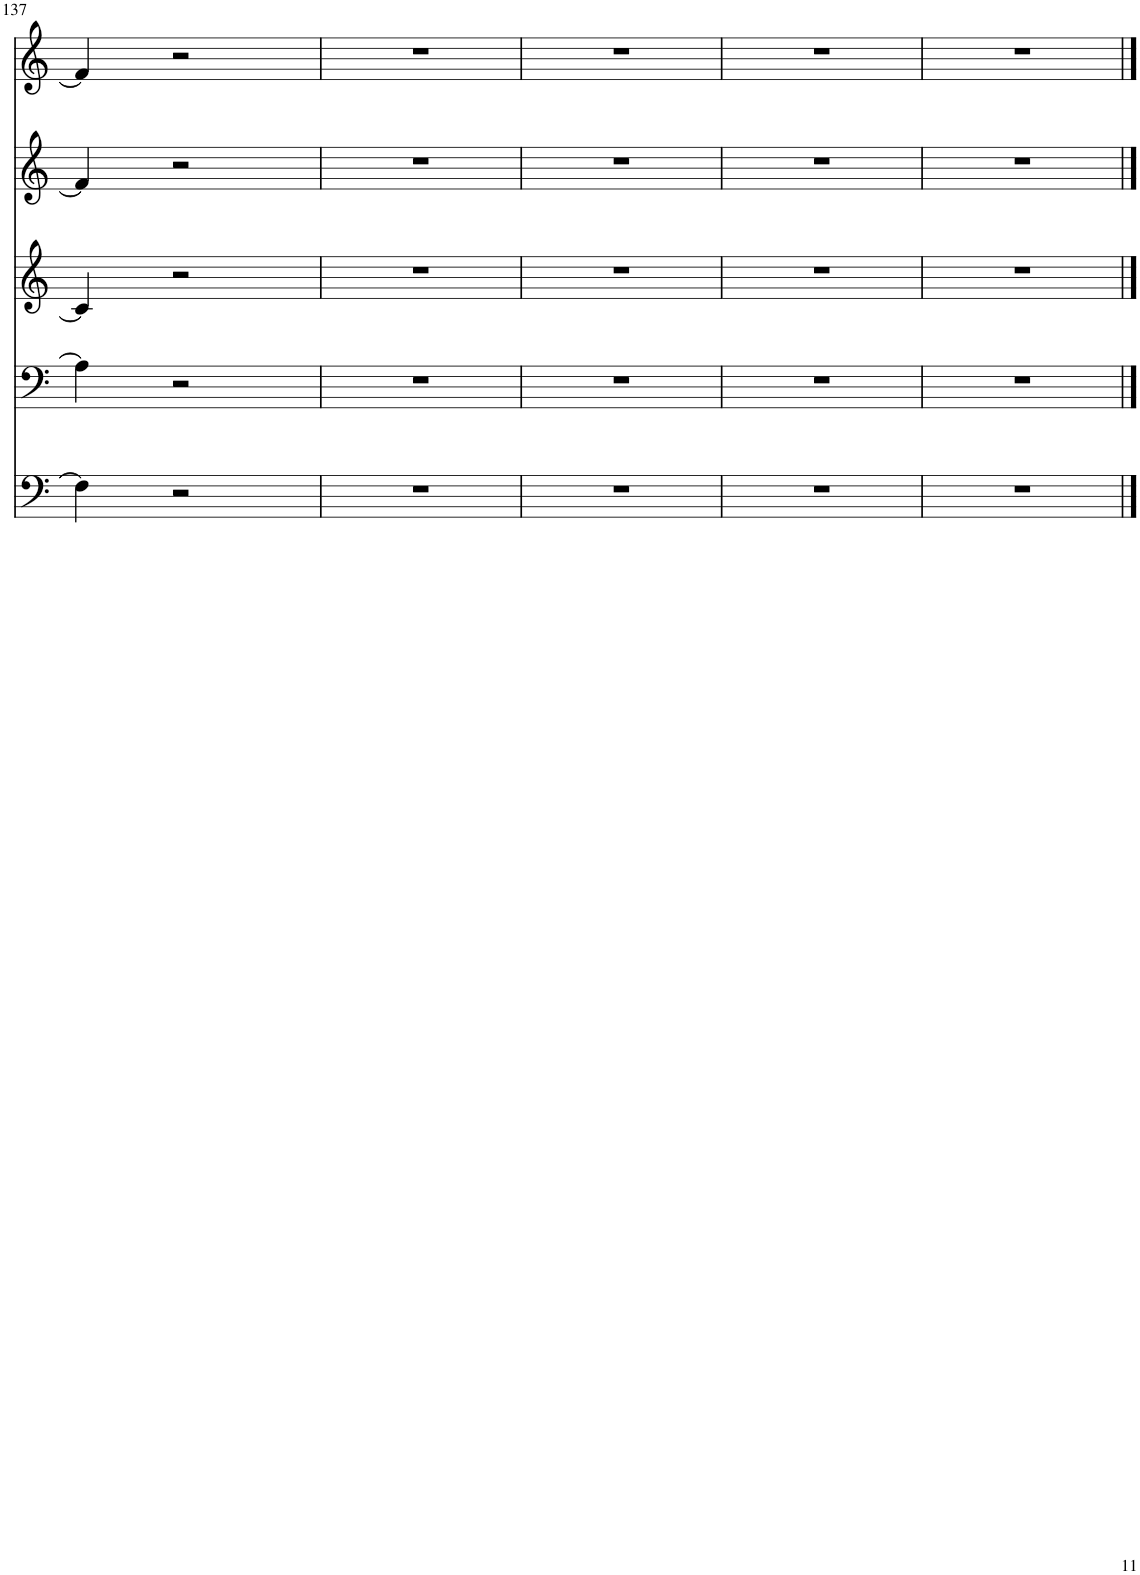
**kern	**kern	**kern	**kern	**kern
*part5	*part4	*part3	*part2	*part1
*staff5	*staff4	*staff3	*staff2	*staff1
*I"Bass 1	*I"Tenor 1	*I"Alto 1	*I"Sop 2	*I"Treble 1
!!LO:PB:g=z
*clefF4	*clefF4	*clefG2	*clefG2	*clefG2
*	*Trd4c7	*Trd1c2	*	*Trd-7c-12
*k[]	*k[]	*k[]	*k[]	*k[]
*M3/4	*M3/4	*M3/4	*M3/4	*M3/4
=137	=137	=137	=137	=137
4F\]	4A\]	4c/]	4f/]	4f/]
2r	2r	2r	2r	2r
=138	=138	=138	=138	=138
2.r	2.r	2.r	2.r	2.r
=139	=139	=139	=139	=139
2.r	2.r	2.r	2.r	2.r
=140	=140	=140	=140	=140
2.r	2.r	2.r	2.r	2.r
=141	=141	=141	=141	=141
2.r	2.r	2.r	2.r	2.r
==	==	==	==	==
*-	*-	*-	*-	*-
